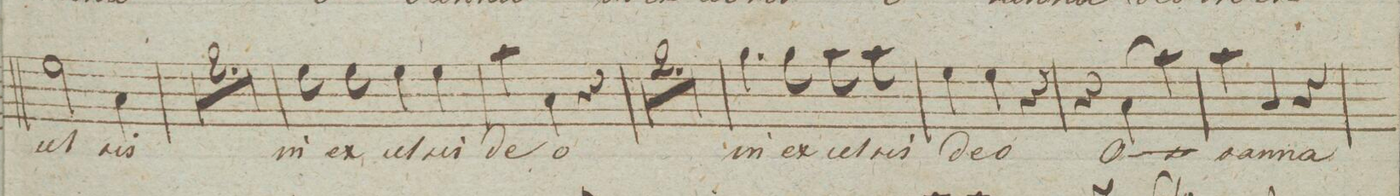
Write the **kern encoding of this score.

**kern	**text	**dynam
*I"Baſso.	*	*
*clefF4	*	*
*k[]	*	*
*M3/4	*	*
2G\	-cel-	.
4C\	-sis	.
=83	=83	=83
2.r	.	.
=84	=84	=84
2.r	.	.
=85	=85	=85
8G\	in	.
8G\	ex-	.
4G\	-cel-	.
4G\	-sis	.
=86	=86	=86
4c\	de-	.
4C\	-o	.
4r	.	.
=87	=87	=87
2.r	.	.
=88	=88	=88
2.r	.	.
=89	=89	=89
4.B\	in	.
8B\	ex-	.
8c\	-cel-	.
8c\	-sis	.
=90	=90	=90
4G\	de-	.
4G\	-o	.
4r	.	.
=91	=91	=91
4r	.	.
(4C\	O-	.
4c\)	.	.
=92	=92	=92
4c\	-san-	.
4C/	-na	.
4r	.	.
=93	=93	=93
*-	*-	*-
